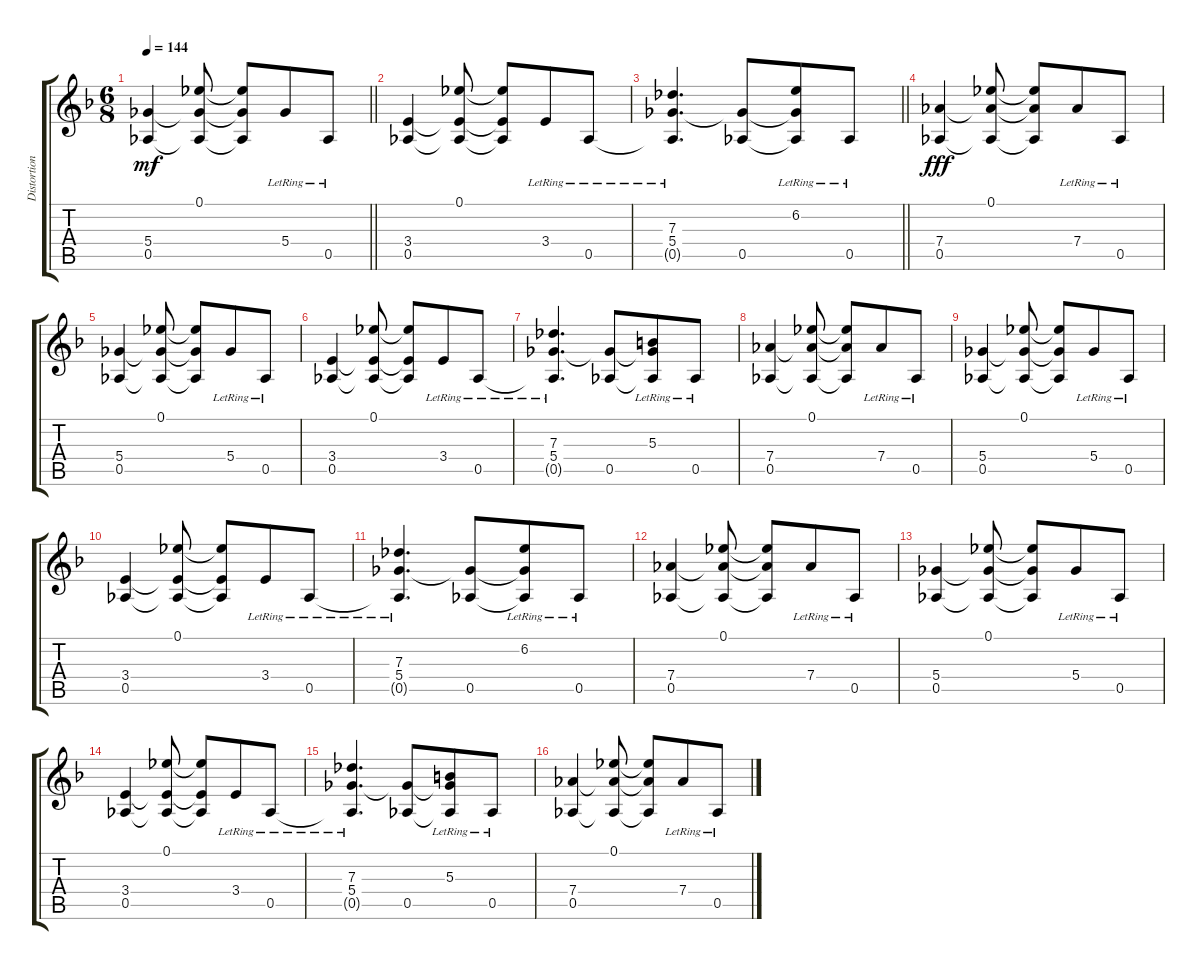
\track ("Distortion Guitar" "Distortion") {instrument overdrivenguitar}
\staff {score tabs}
\tuning (Eb4 Bb3 Gb3 Db3 Ab2 Eb2) {hide}
\ts (6 8)
\tempo 144
\clef g2
\barLineRight lightlight
\ks f
(5.4 0.5).4{dy mf} (0.1 5.4{t} 0.5{t}).8 (0.1{t} 5.4{t} 0.5{t}).8 5.4{lr}.8 0.5{lr}.8 |
(3.4 0.5).4 (0.1 3.4{t} 0.5{t}).8 (0.1{t} 3.4{t} 0.5{t}).8 3.4{lr}.8 0.5{lr}.8 |
\barLineRight lightlight
(7.3{lr} 5.4{lr} 0.5{t}).4{d} (5.4{t} 0.5).8 (6.2{lr} 5.4{t} 0.5{t}).8 0.5{lr}.8 |
(7.4 0.5).4{dy fff} (0.1 7.4{t} 0.5{t}).8 (0.1{t} 7.4{t} 0.5{t}).8 7.4{lr}.8 0.5{lr}.8 |
(5.4 0.5).4 (0.1 5.4{t} 0.5{t}).8 (0.1{t} 5.4{t} 0.5{t}).8 5.4{lr}.8 0.5{lr}.8 |
(3.4 0.5).4 (0.1 3.4{t} 0.5{t}).8 (0.1{t} 3.4{t} 0.5{t}).8 3.4{lr}.8 0.5{lr}.8 |
(7.3{lr} 5.4{lr} 0.5{t}).4{d} (5.4{t} 0.5).8 (5.3{lr} 5.4{t} 0.5{t}).8 0.5{lr}.8 |
(7.4 0.5).4 (0.1 7.4{t} 0.5{t}).8 (0.1{t} 7.4{t} 0.5{t}).8 7.4{lr}.8 0.5{lr}.8 |
(5.4 0.5).4 (0.1 5.4{t} 0.5{t}).8 (0.1{t} 5.4{t} 0.5{t}).8 5.4{lr}.8 0.5{lr}.8 |
(3.4 0.5).4 (0.1 3.4{t} 0.5{t}).8 (0.1{t} 3.4{t} 0.5{t}).8 3.4{lr}.8 0.5{lr}.8 |
(7.3{lr} 5.4{lr} 0.5{t}).4{d} (5.4{t} 0.5).8 (6.2{lr} 5.4{t} 0.5{t}).8 0.5{lr}.8 |
(7.4 0.5).4 (0.1 7.4{t} 0.5{t}).8 (0.1{t} 7.4{t} 0.5{t}).8 7.4{lr}.8 0.5{lr}.8 |
(5.4 0.5).4 (0.1 5.4{t} 0.5{t}).8 (0.1{t} 5.4{t} 0.5{t}).8 5.4{lr}.8 0.5{lr}.8 |
(3.4 0.5).4 (0.1 3.4{t} 0.5{t}).8 (0.1{t} 3.4{t} 0.5{t}).8 3.4{lr}.8 0.5{lr}.8 |
(7.3{lr} 5.4{lr} 0.5{t}).4{d} (5.4{t} 0.5).8 (5.3{lr} 5.4{t} 0.5{t}).8 0.5{lr}.8 |
(7.4 0.5).4 (0.1 7.4{t} 0.5{t}).8 (0.1{t} 7.4{t} 0.5{t}).8 7.4{lr}.8 0.5{lr}.8
